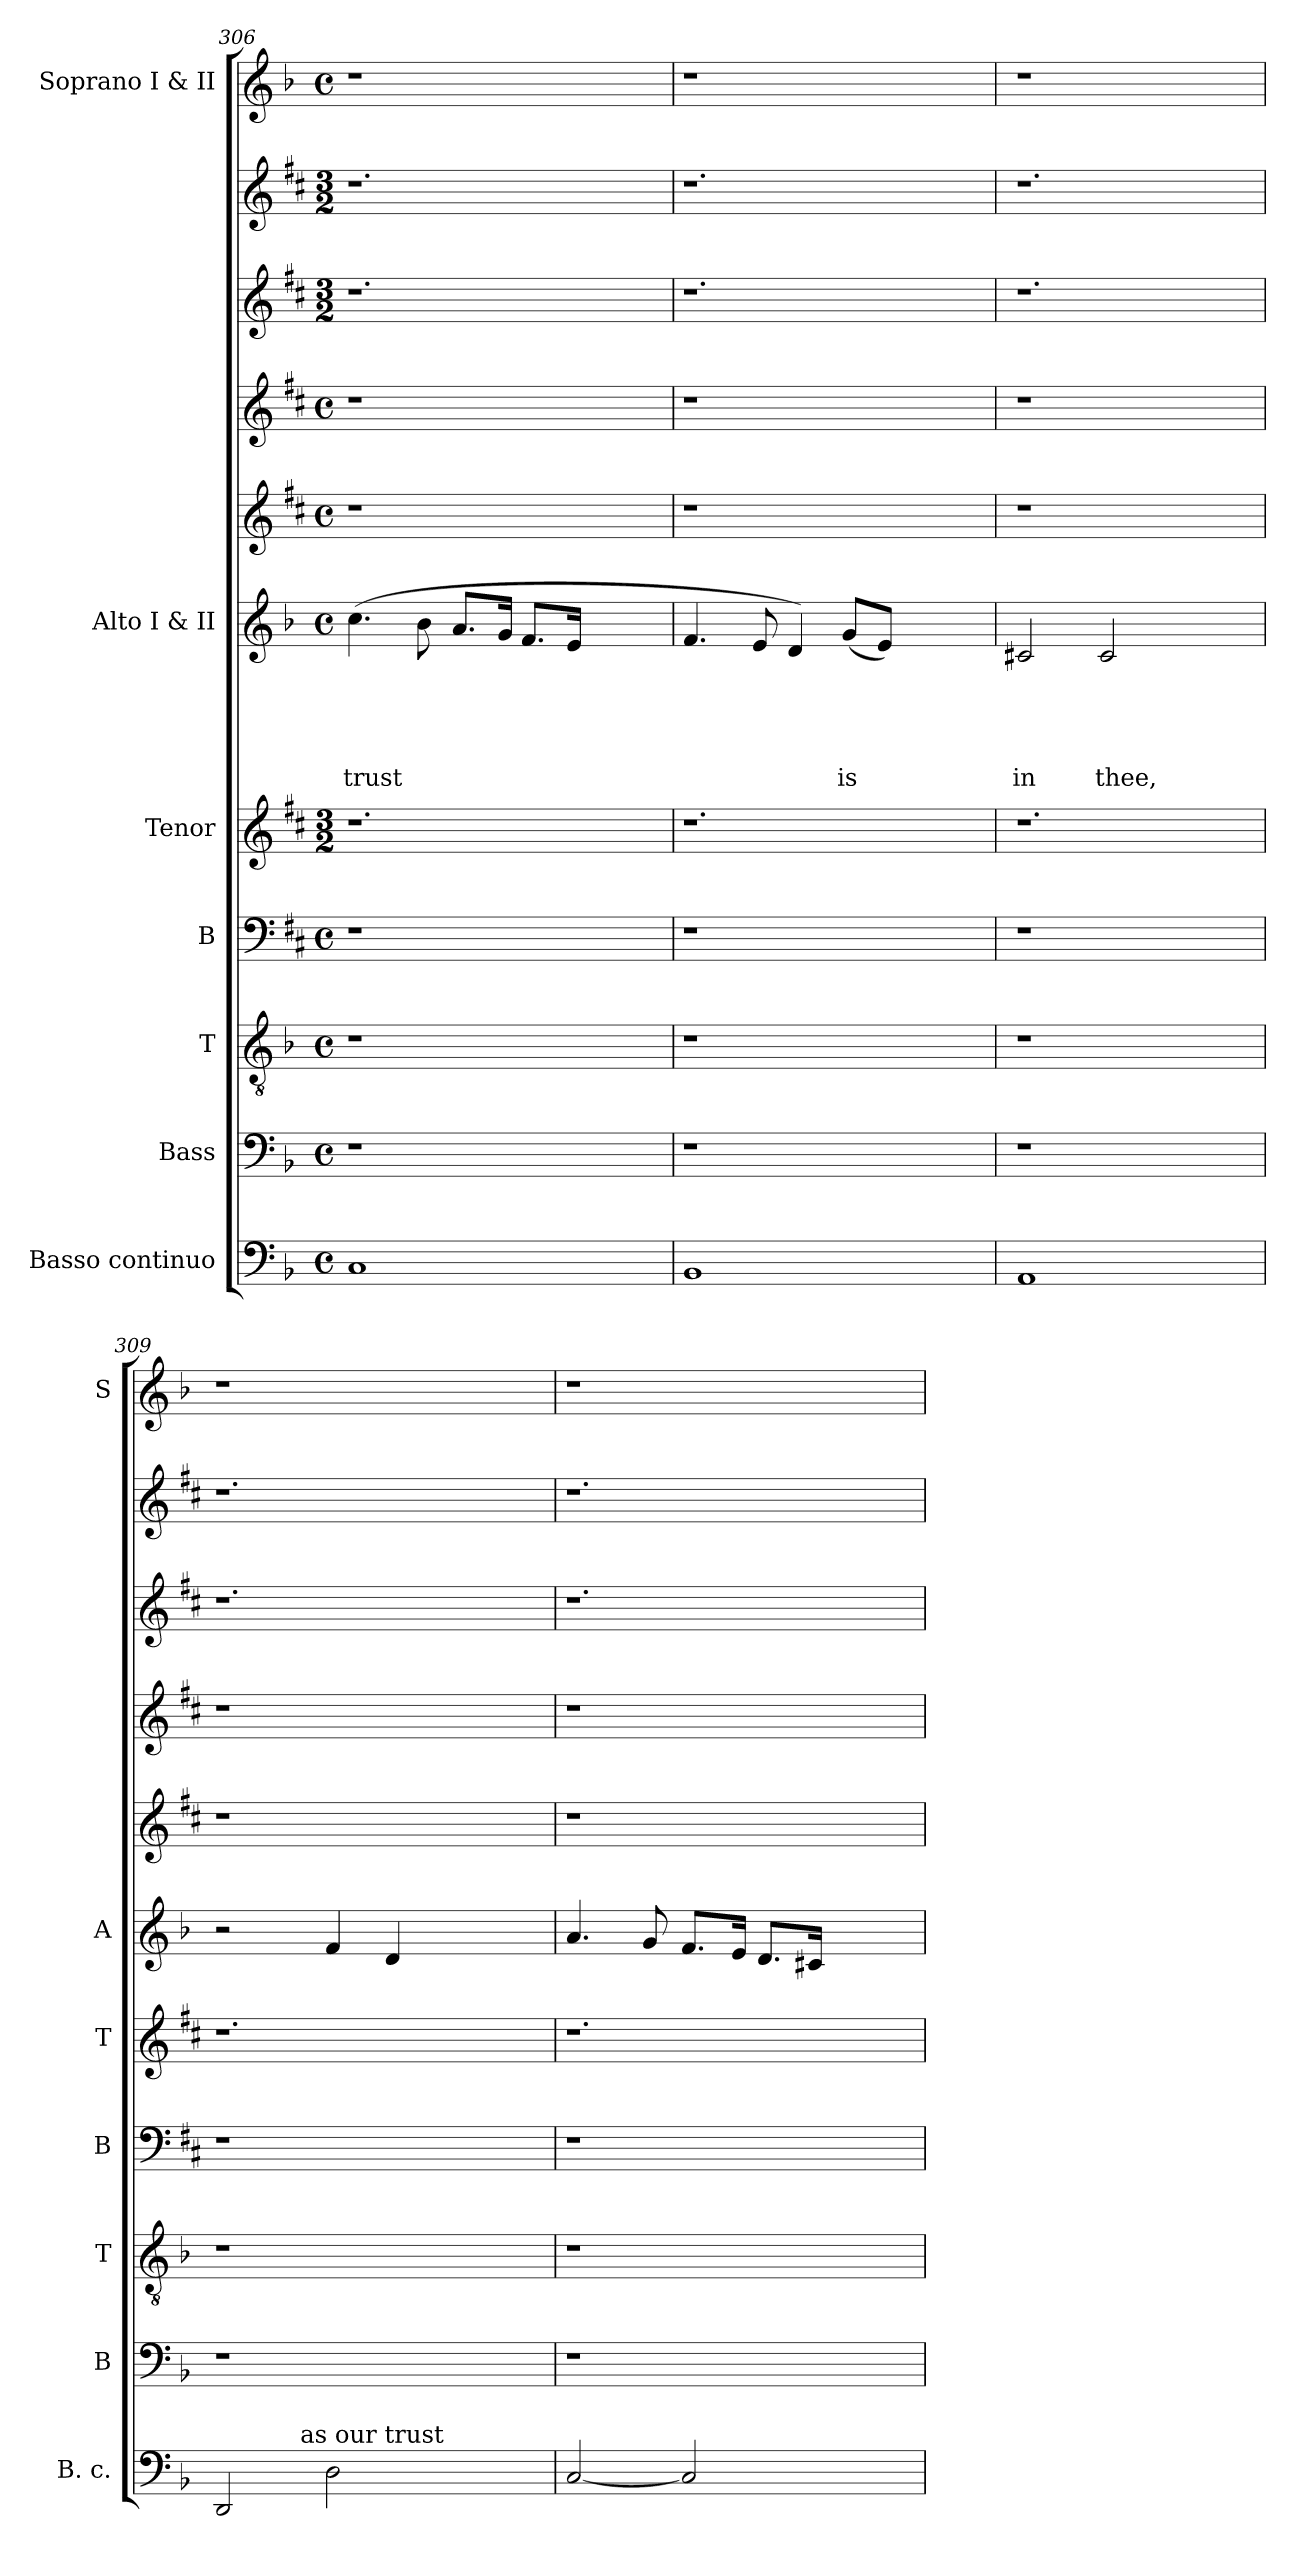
**kern	**kern	**kern	**kern	**kern	**kern	**text	**text	**text	**text	**text	**kern	**kern	**kern	**kern	**kern
*part11	*part10	*part9	*part8	*part7	*part6	*part6	*part6	*part6	*part6	*part6	*part5	*part4	*part3	*part2	*part1
*staff11	*staff10	*staff9	*staff8	*staff7	*staff6	*staff6	*staff6	*staff6	*staff6	*staff6	*staff5	*staff4	*staff3	*staff2	*staff1
*I"Basso continuo	*I"Bass	*I"T	*I"B	*I"Tenor	*I"Alto I & II	*	*	*	*	*	*	*	*	*	*I"Soprano I & II
*I'B. c.	*I'B	*I'T	*I'B	*I'T	*I'A	*	*	*	*	*	*	*	*	*	*I'S
*clefF4	*clefF4	*clefGv2	*clefF4	*clefG2	*clefG2	*	*	*	*	*	*clefG2	*clefG2	*clefG2	*clefG2	*clefG2
*ITrd7c12	*	*	*	*	*	*	*	*	*	*	*	*	*	*	*
*k[b-]	*k[b-]	*k[b-]	*k[f#c#]	*k[f#c#]	*k[b-]	*	*	*	*	*	*k[f#c#]	*k[f#c#]	*k[f#c#]	*k[f#c#]	*k[b-]
*F:	*F:	*F:	*D:	*D:	*F:	*	*	*	*	*	*D:	*D:	*D:	*D:	*F:
*M4/4	*M4/4	*M4/4	*M4/4	*M3/2	*M4/4	*	*	*	*	*	*M4/4	*M4/4	*M3/2	*M3/2	*M4/4
*met(c)	*met(c)	*met(c)	*met(c)	*	*met(c)	*	*	*	*	*	*met(c)	*met(c)	*	*	*met(c)
=306	=306	=306	=306	=306	=306	=306	=306	=306	=306	=306	=306	=306	=306	=306	=306
!	!	!	!	!	!	!	!	!	!	!LO:LY:b	!	!	!	!	!
1CC	1r	1r	1r	1.r	(>4.cc\	.	.	.	.	trust	1r	1r	1.r	1.r	1r
.	.	.	.	.	8b-\	.	.	.	.	.	.	.	.	.	.
.	.	.	.	.	8.a/L	.	.	.	.	.	.	.	.	.	.
.	.	.	.	.	16g/Jk	.	.	.	.	.	.	.	.	.	.
.	.	.	.	.	8.f/L	.	.	.	.	.	.	.	.	.	.
.	.	.	.	.	16e/Jk	.	.	.	.	.	.	.	.	.	.
2ryy	2ryy	2ryy	2ryy	.	2ryy	.	.	.	.	.	2ryy	2ryy	.	.	2ryy
=307	=307	=307	=307	=307	=307	=307	=307	=307	=307	=307	=307	=307	=307	=307	=307
1BBB-	1r	1r	1r	1.r	4.f/	.	.	.	.	.	1r	1r	1.r	1.r	1r
.	.	.	.	.	8e/	.	.	.	.	.	.	.	.	.	.
.	.	.	.	.	4d/)	.	.	.	.	.	.	.	.	.	.
!	!	!	!	!	!	!	!	!	!	!LO:LY:b	!	!	!	!	!
.	.	.	.	.	(<8g/L	.	.	.	.	is	.	.	.	.	.
.	.	.	.	.	8e/J)	.	.	.	.	.	.	.	.	.	.
2ryy	2ryy	2ryy	2ryy	.	2ryy	.	.	.	.	.	2ryy	2ryy	.	.	2ryy
=308	=308	=308	=308	=308	=308	=308	=308	=308	=308	=308	=308	=308	=308	=308	=308
!	!	!	!	!	!	!	!	!	!	!LO:LY:b	!	!	!	!	!
1AAA	1r	1r	1r	1.r	2c#X/	.	.	.	.	in	1r	1r	1.r	1.r	1r
!	!	!	!	!	!	!	!	!	!	!LO:LY:b	!	!	!	!	!
.	.	.	.	.	2c#/	.	.	.	.	thee,	.	.	.	.	.
2ryy	2ryy	2ryy	2ryy	.	2ryy	.	.	.	.	.	2ryy	2ryy	.	.	2ryy
!!LO:LB:g=z
=309	=309	=309	=309	=309	=309	=309	=309	=309	=309	=309	=309	=309	=309	=309	=309
*^	*	*	*	*	*	*	*	*	*	*	*	*	*	*	*
2DDD/	4..ryy	1r	1r	1r	1.r	2r	.	.	.	.	.	1r	1r	1.r	1.r	1r
!	!LO:TX:a:t=as our trust	!	!	!	!	!	!	!	!	!	!	!	!	!	!	!
.	1ryy	.	.	.	.	.	.	.	.	.	.	.	.	.	.	.
2DD\	.	.	.	.	.	4f/	.	.	.	.	.	.	.	.	.	.
.	.	.	.	.	.	4d/	.	.	.	.	.	.	.	.	.	.
2ryy	.	2ryy	2ryy	2ryy	.	2ryy	.	.	.	.	.	2ryy	2ryy	.	.	2ryy
.	16ryy	.	.	.	.	.	.	.	.	.	.	.	.	.	.	.
*v	*v	*	*	*	*	*	*	*	*	*	*	*	*	*	*	*
=310	=310	=310	=310	=310	=310	=310	=310	=310	=310	=310	=310	=310	=310	=310	=310
[<2CC/	1r	1r	1r	1.r	4.a/	.	.	.	.	.	1r	1r	1.r	1.r	1r
.	.	.	.	.	8g/	.	.	.	.	.	.	.	.	.	.
2CC/]	.	.	.	.	8.f/L	.	.	.	.	.	.	.	.	.	.
.	.	.	.	.	16e/Jk	.	.	.	.	.	.	.	.	.	.
.	.	.	.	.	8.d/L	.	.	.	.	.	.	.	.	.	.
.	.	.	.	.	16c#X/Jk	.	.	.	.	.	.	.	.	.	.
2ryy	2ryy	2ryy	2ryy	.	2ryy	.	.	.	.	.	2ryy	2ryy	.	.	2ryy
=	=	=	=	=	=	=	=	=	=	=	=	=	=	=	=
*-	*-	*-	*-	*-	*-	*-	*-	*-	*-	*-	*-	*-	*-	*-	*-
